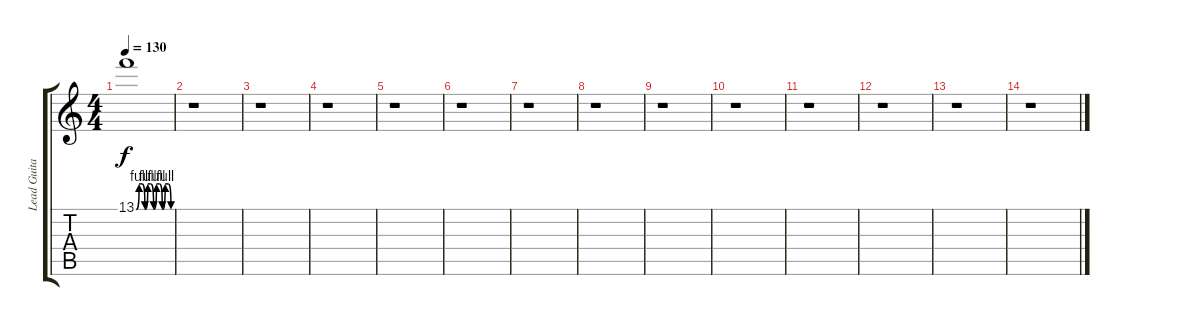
\track ("Lead Guitar" "Lead Guita") {instrument distortionguitar}
\staff {score tabs}
\tuning (E4 B3 G3 D3 A2 E2) {hide}
\ts (4 4)
\tempo 130
\clef g2
\ks c
13.1{be (custom 0 0 5 4 10 4 15 0 20 4 25 4 30 0 35 4 40 4 45 0 50 4 55 4 60 0)}.1{dy f volume 4} |
r.1 |
r.1 |
r.1 |
r.1 |
r.1 |
r.1 |
r.1 |
r.1 |
r.1 |
r.1 |
r.1 |
r.1 |
r.1
